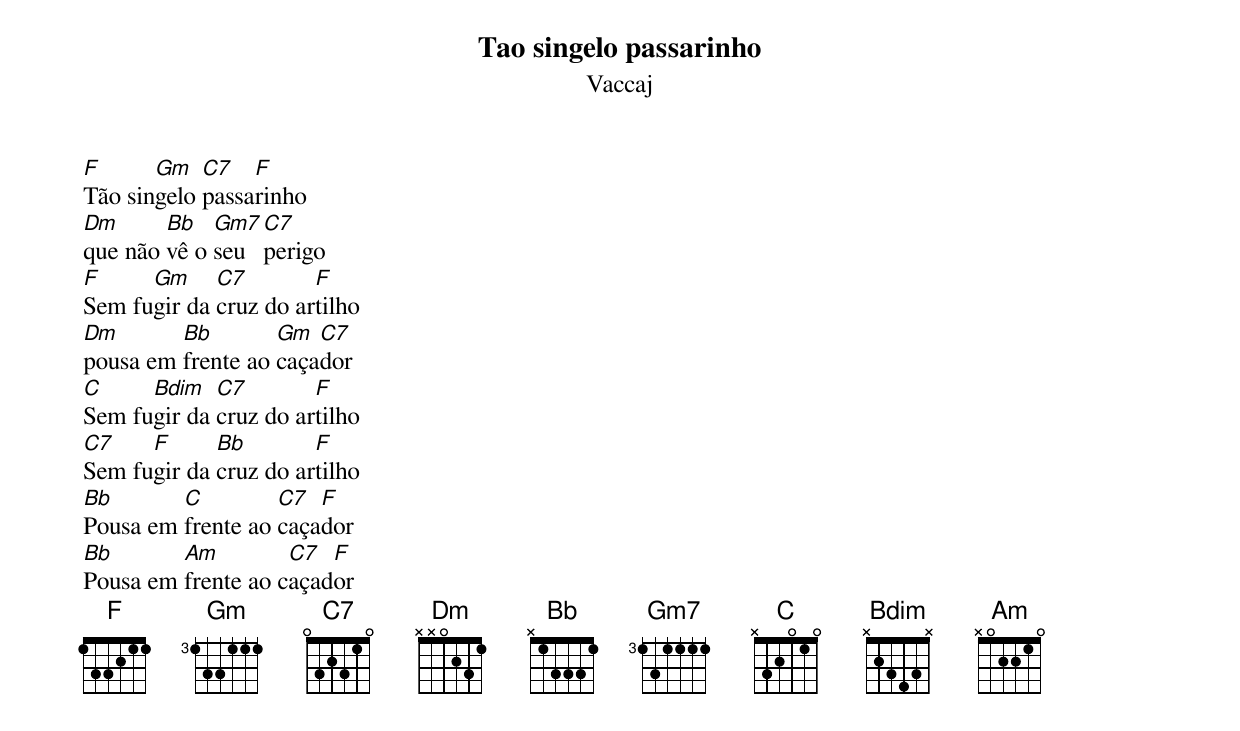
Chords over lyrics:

Tao singelo passarinho
Vaccaj

F      Gm   C7   F
Tão singelo passarinho
Dm      Bb   Gm7 C7
que não vê o seu perigo
F     Gm     C7        F
Sem fugir da cruz do artilho
Dm       Bb        Gm  C7
pousa em frente ao caçador
C     Bdim   C7        F
Sem fugir da cruz do artilho
C7    F      Bb        F
Sem fugir da cruz do artilho
Bb       C         C7  F
Pousa em frente ao caçador
Bb       Am         C7  F
Pousa em frente ao caçador
